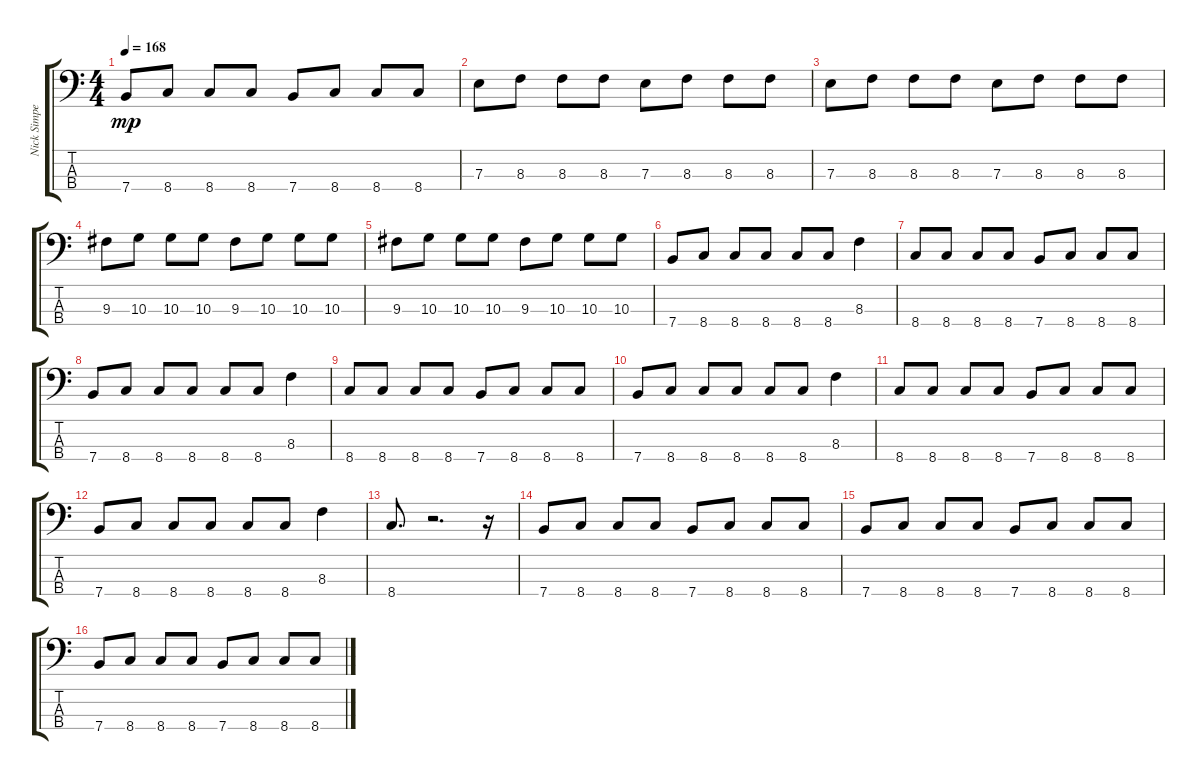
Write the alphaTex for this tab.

\track ("Nick Simper" "Nick Simpe") {instrument electricbassfinger}
\staff {score tabs}
\tuning (G2 D2 A1 E1) {hide}
\ts (4 4)
\tempo 168
\clef f4
\ks c
7.4.8{dy mp} 8.4.8 8.4.8 8.4.8 7.4.8 8.4.8 8.4.8 8.4.8 |
7.3.8 8.3.8 8.3.8 8.3.8 7.3.8 8.3.8 8.3.8 8.3.8 |
7.3.8 8.3.8 8.3.8 8.3.8 7.3.8 8.3.8 8.3.8 8.3.8 |
9.3.8 10.3.8 10.3.8 10.3.8 9.3.8 10.3.8 10.3.8 10.3.8 |
9.3.8 10.3.8 10.3.8 10.3.8 9.3.8 10.3.8 10.3.8 10.3.8 |
7.4.8 8.4.8 8.4.8 8.4.8 8.4.8 8.4.8 8.3.4 |
8.4.8 8.4.8 8.4.8 8.4.8 7.4.8 8.4.8 8.4.8 8.4.8 |
7.4.8 8.4.8 8.4.8 8.4.8 8.4.8 8.4.8 8.3.4 |
8.4.8 8.4.8 8.4.8 8.4.8 7.4.8 8.4.8 8.4.8 8.4.8 |
7.4.8 8.4.8 8.4.8 8.4.8 8.4.8 8.4.8 8.3.4 |
8.4.8 8.4.8 8.4.8 8.4.8 7.4.8 8.4.8 8.4.8 8.4.8 |
7.4.8 8.4.8 8.4.8 8.4.8 8.4.8 8.4.8 8.3.4 |
8.4.8{d} r.2{d} r.16 |
7.4.8 8.4.8 8.4.8 8.4.8 7.4.8 8.4.8 8.4.8 8.4.8 |
7.4.8 8.4.8 8.4.8 8.4.8 7.4.8 8.4.8 8.4.8 8.4.8 |
7.4.8 8.4.8 8.4.8 8.4.8 7.4.8 8.4.8 8.4.8 8.4.8
